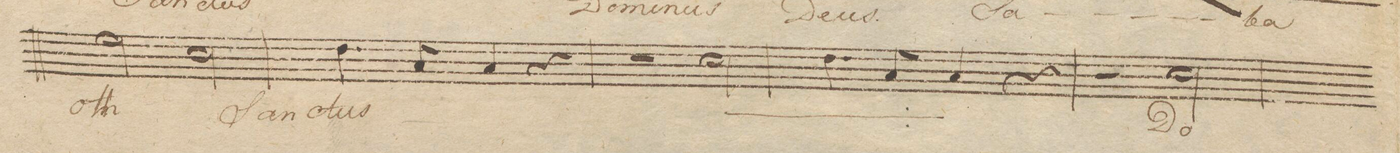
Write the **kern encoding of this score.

**kern	**text	**dynam
*I"Tenore Solo	*	*
*clefC4	*	*
*k[]	*	*
*met(c)	*	*
*M4/4	*	*
2d\	-oth	.
2B\	San-	.
=18	=18	=18
4.c\	-ctus	.
8G/	.	.
4G/	.	.
4r	.	.
=19	=19	=19
2r	.	.
*	*rep	*
2B\	San-	.
=20	=20	=20
4.c\	.	.
8G/	.	.
4G/	-ctus	.
*	*Xrep	*
4r	.	.
=21	=21	=21
2r	.	.
2B\	Do-	.
=22	=22	=22
*-	*-	*-
